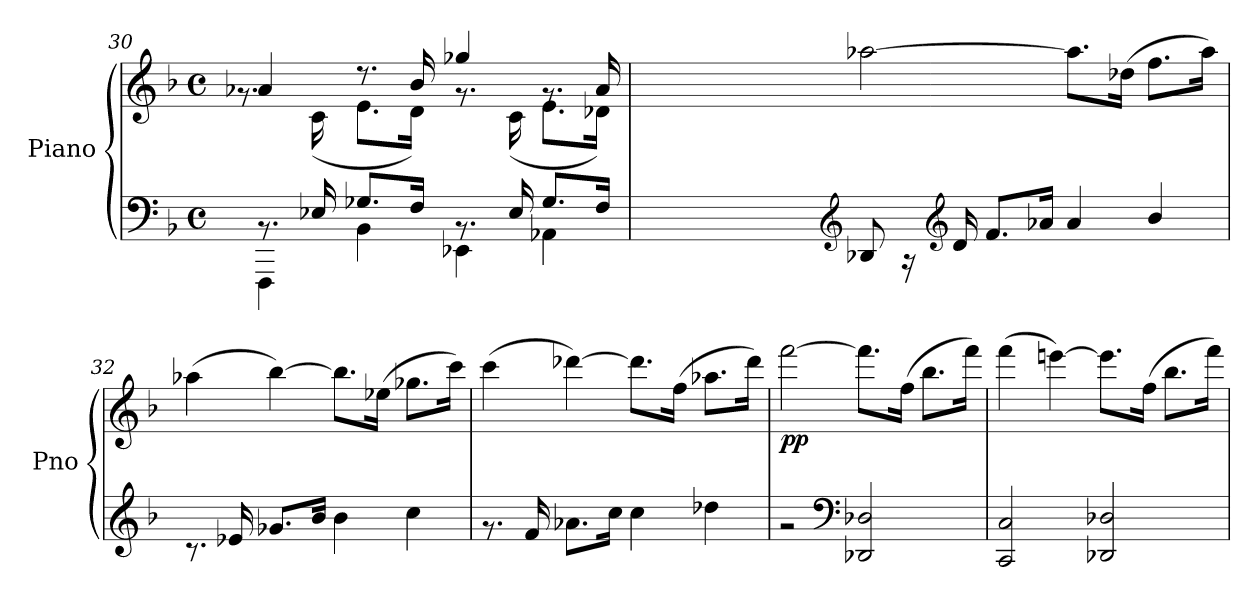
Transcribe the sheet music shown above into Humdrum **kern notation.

**kern	**kern	**dynam
*part1	*part1	*part1
*staff2	*staff1	*staff1/2
*I"Piano	*	*
*I'Pno	*	*
*clefF4	*clefG2	*
*k[b-]	*k[b-]	*
*M4/4	*M4/4	*
*met(c)	*met(c)	*
=30	=30	=30
*^	*^	*
*	*^	*	*	*
!	!	!	!	!	!LO:DY:b
1ryy	4FFF\	8.rBB	4a-X/	8.rg	other-dynamics
.	.	16E-X/	.	(>16c\	.
.	4BB-\	8.G-X/L	8.r	8.e\L	.
.	.	16F/Jk	16b-/	16d\Jk)	.
.	4EE-X\	8.rBB	4gg-X/	8.rg	.
.	.	16E-/	.	(>16c\	.
.	4AA-X\	8.G-/L	8.rg	8.e\L	.
.	.	16F/Jk	16a-/	16d-X\Jk)	.
=31	=31	=31	=31	=31	=31
!	!	!	!	!	!LO:DY:b
*	*v	*v	*	*	*
*	*	*v	*v	*
1ryy	8DD-X/	[2aa-X\	other-dynamics
.	16r	.	.
*clefG2	*	*	*
.	16d/	.	.
.	8.f/L	.	.
.	16a-X/Jk	.	.
.	4a-/	8.aa-\L]	.
.	.	(>16dd-X\Jk	.
.	4b-/	8.ff\L	.
.	.	16aa-\Jk)	.
!!LO:LB:g=z
=32	=32	=32	=32
1ryy	8.r	(>4aa-X\	.
.	16e-X/	.	.
.	8.g-X/L	[4bb-\)	.
.	16b-/Jk	.	.
.	4b-\	8.bb-\L]	.
.	.	(>16ee-X\Jk	.
.	4cc\	8.gg-X\L	.
.	.	16ccc\Jk)	.
=33	=33	=33	=33
1ryy	8.r	(>4ccc\	.
.	16f/	.	.
.	8.a-X\L	[4ddd-X\)	.
.	16cc\Jk	.	.
.	4cc\	8.ddd-\L]	.
.	.	(>16ff\Jk	.
.	4dd-X\	8.aa-X\L	.
.	.	16ddd-\Jk)	.
=34	=34	=34	=34
!	!	!	!LO:DY:b
1ryy	2r	[2fff\	pp
*clefF4	*	*	*
.	2DD-X/ 2D-X/	8.fff\L]	.
.	.	(>16ff\Jk	.
.	.	8.bb-\L	.
.	.	16fff\Jk)	.
=35	=35	=35	=35
1ryy	2CC/ 2C/	(>4fff\	.
.	.	[4eeen\)	.
.	2DD-X/ 2D-X/	8.eee\L]	.
.	.	(>16ff\Jk	.
.	.	8.bb-\L	.
.	.	16fff\Jk)	.
*v	*v	*	*
=	=	=
*-	*-	*-
